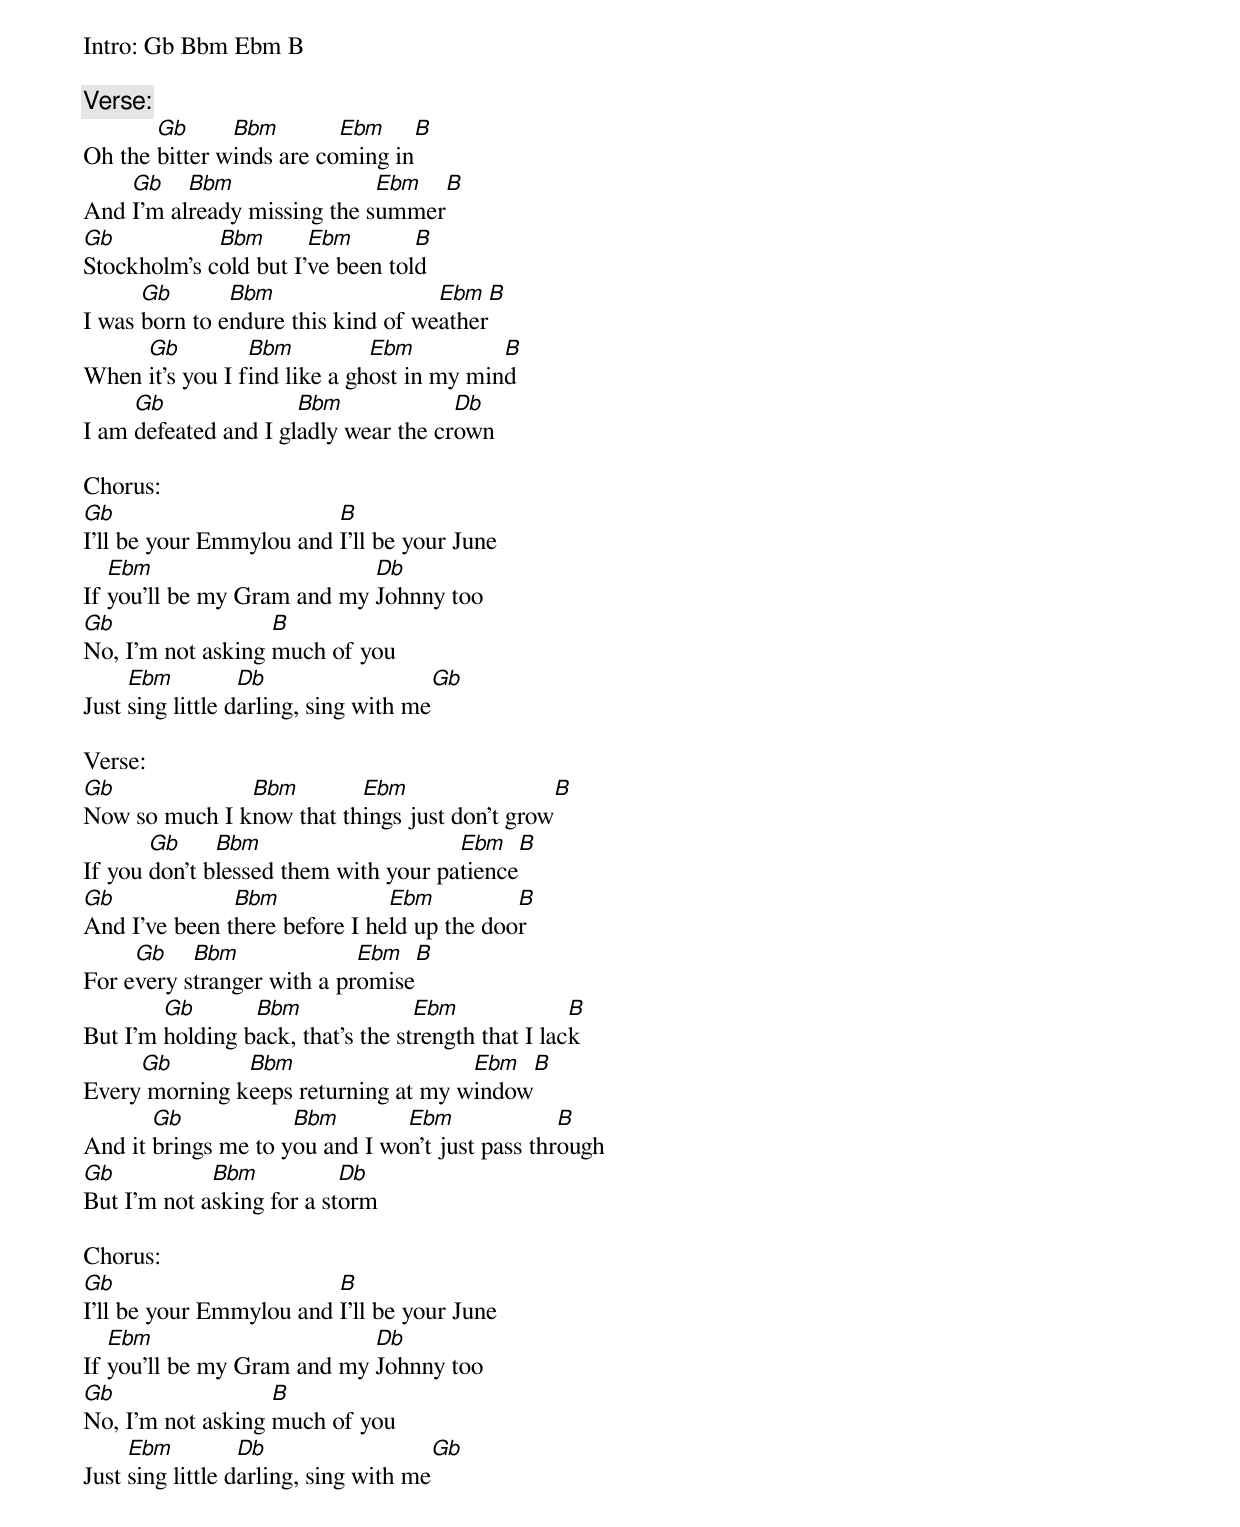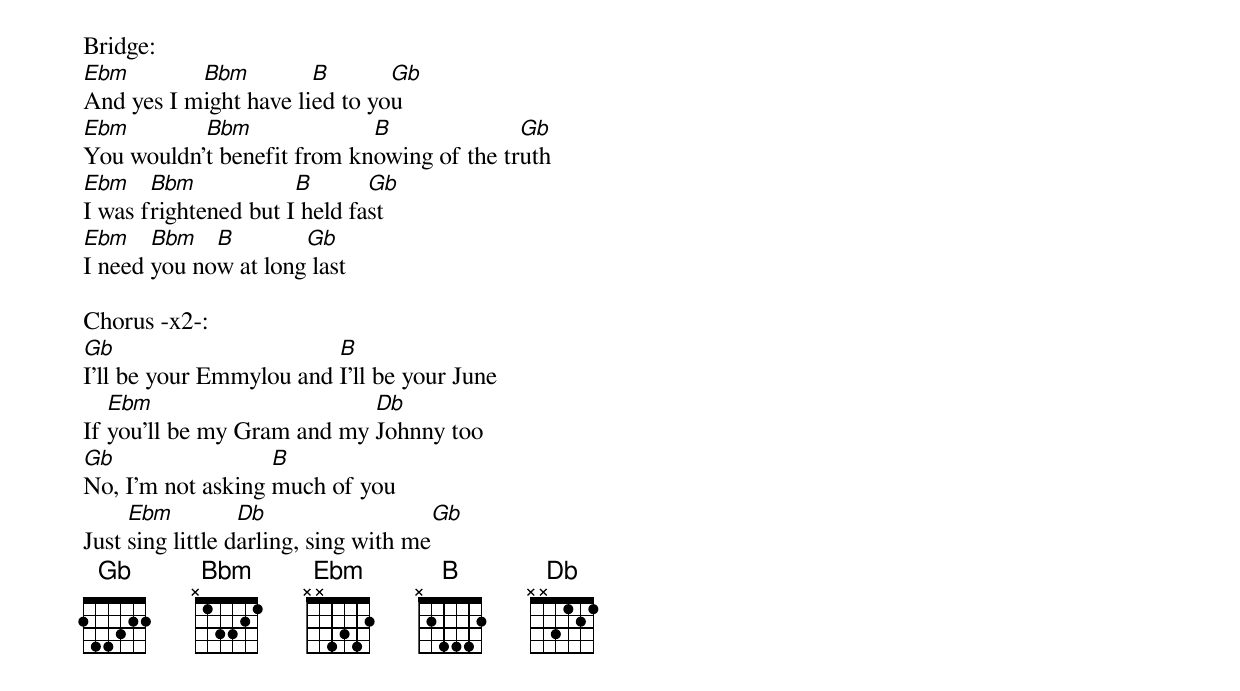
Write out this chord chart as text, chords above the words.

Intro: Gb Bbm Ebm B

Verse:
       Gb      Bbm        Ebm     B
Oh the bitter winds are coming in
    Gb    Bbm                Ebm     B
And I'm already missing the summer
Gb           Bbm       Ebm        B
Stockholm's cold but I've been told
      Gb       Bbm                  Ebm    B
I was born to endure this kind of weather
     Gb          Bbm          Ebm          B
When it's you I find like a ghost in my mind
     Gb               Bbm             Db
I am defeated and I gladly wear the crown

Chorus:
Gb                       B
I'll be your Emmylou and I'll be your June
   Ebm                      Db
If you'll be my Gram and my Johnny too
Gb                 B
No, I'm not asking much of you
     Ebm          Db                  Gb
Just sing little darling, sing with me

Verse:
Gb             Bbm        Ebm                 B
Now so much I know that things just don't grow
       Gb     Bbm                     Ebm     B
If you don't blessed them with your patience
Gb             Bbm             Ebm          B
And I've been there before I held up the door
     Gb    Bbm              Ebm    B
For every stranger with a promise
        Gb       Bbm               Ebm              B
But I'm holding back, that's the strength that I lack
     Gb        Bbm                   Ebm    B
Every morning keeps returning at my window
       Gb            Bbm        Ebm              B
And it brings me to you and I won't just pass through
Gb           Bbm           Db
But I'm not asking for a storm

Chorus:
Gb                       B
I'll be your Emmylou and I'll be your June
   Ebm                      Db
If you'll be my Gram and my Johnny too
Gb                 B
No, I'm not asking much of you
     Ebm          Db                  Gb
Just sing little darling, sing with me

Bridge:
Ebm        Bbm         B       Gb
And yes I might have lied to you
Ebm        Bbm              B              Gb
You wouldn't benefit from knowing of the truth
Ebm    Bbm            B       Gb
I was frightened but I held fast
Ebm    Bbm   B        Gb
I need you now at long last

Chorus -x2-:
Gb                       B
I'll be your Emmylou and I'll be your June
   Ebm                      Db
If you'll be my Gram and my Johnny too
Gb                 B
No, I'm not asking much of you
     Ebm          Db                  Gb
Just sing little darling, sing with me
